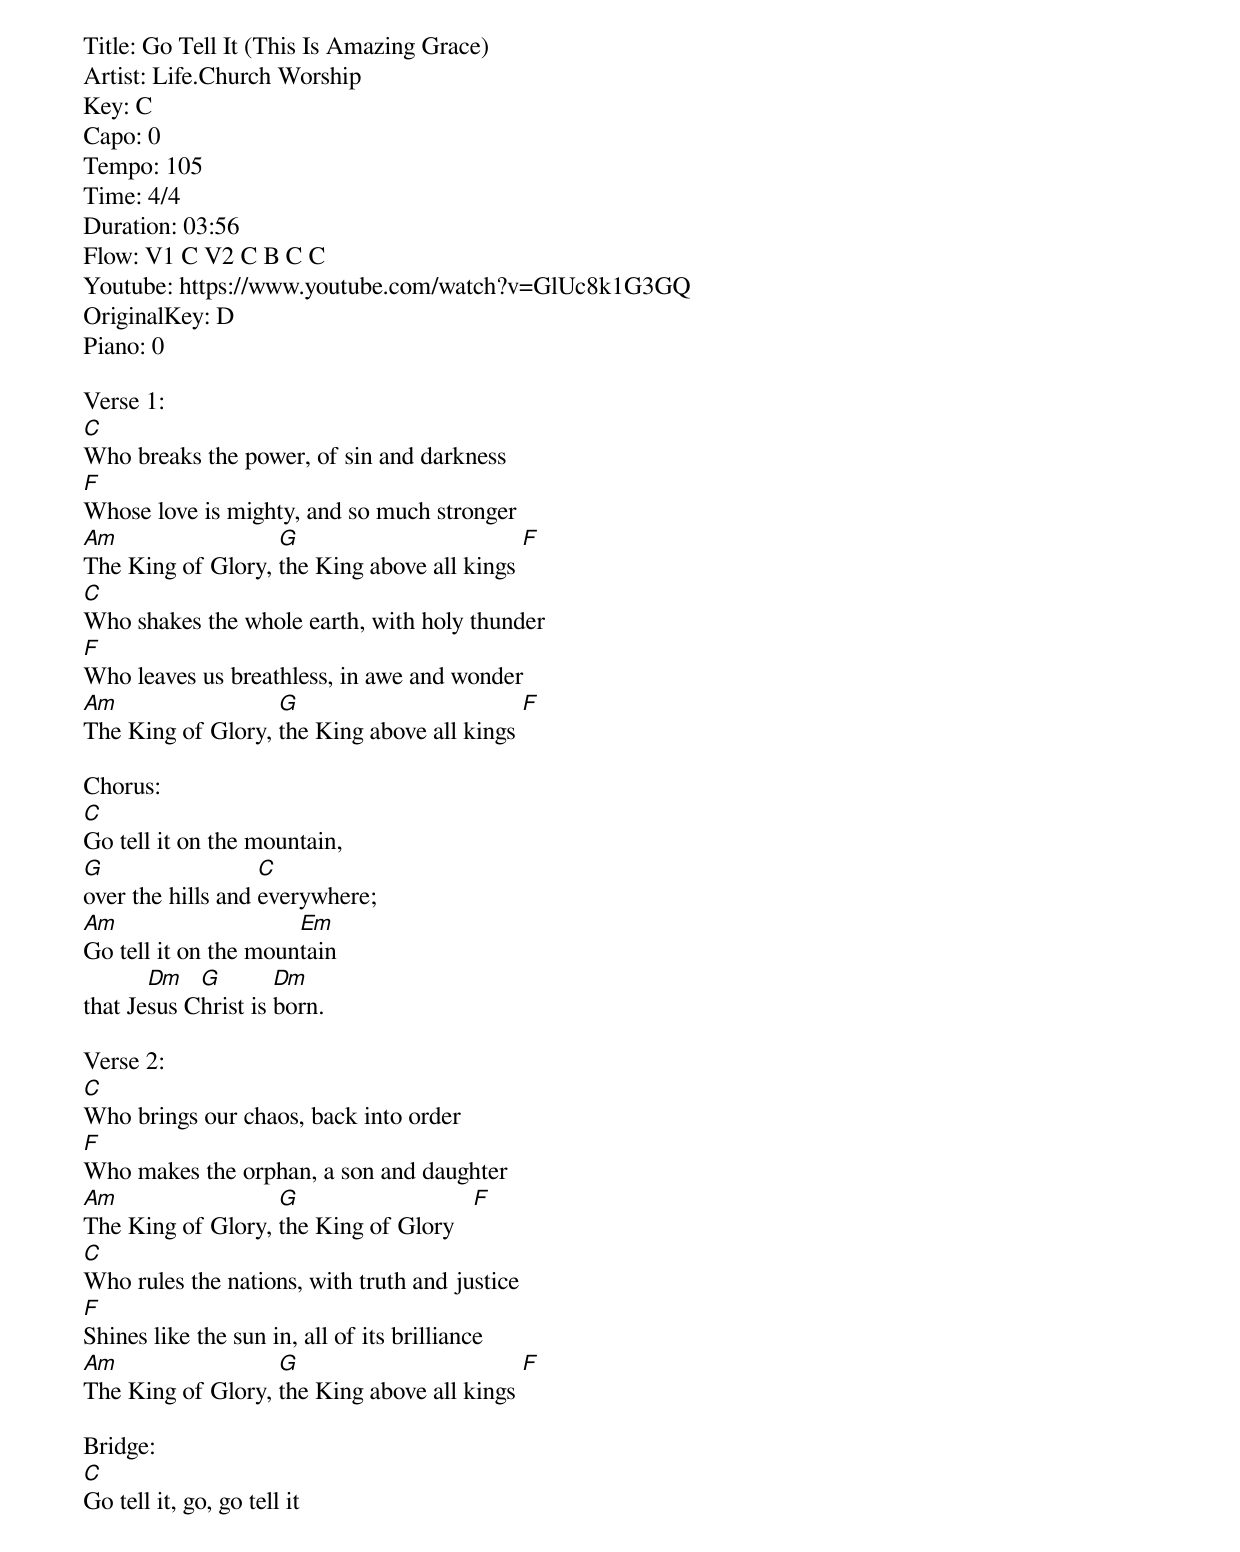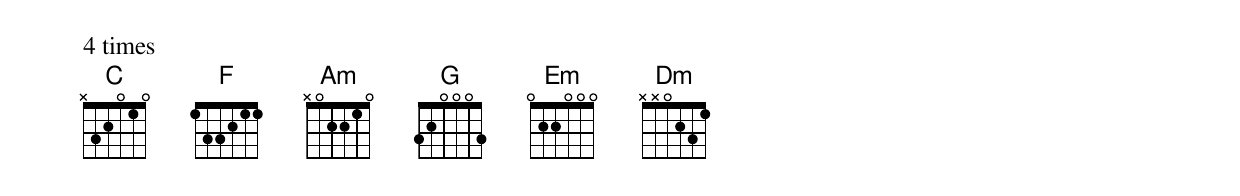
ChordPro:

Title: Go Tell It (This Is Amazing Grace)
Artist: Life.Church Worship
Key: C
Capo: 0
Tempo: 105
Time: 4/4
Duration: 03:56
Flow: V1 C V2 C B C C
Youtube: https://www.youtube.com/watch?v=GlUc8k1G3GQ
OriginalKey: D
Piano: 0

Verse 1:
[C]Who breaks the power, of sin and darkness
[F]Whose love is mighty, and so much stronger
[Am]The King of Glory, [G]the King above all kings [F]
[C]Who shakes the whole earth, with holy thunder
[F]Who leaves us breathless, in awe and wonder
[Am]The King of Glory, [G]the King above all kings [F]

Chorus:
[C]Go tell it on the mountain,
[G]over the hills and [C]everywhere;
[Am]Go tell it on the moun[Em]tain
that Je[Dm]sus C[G]hrist is [Dm]born.

Verse 2:
[C]Who brings our chaos, back into order
[F]Who makes the orphan, a son and daughter
[Am]The King of Glory, [G]the King of Glory   [F]
[C]Who rules the nations, with truth and justice
[F]Shines like the sun in, all of its brilliance
[Am]The King of Glory, [G]the King above all kings [F]

Bridge:
[C]Go tell it, go, go tell it
4 times
